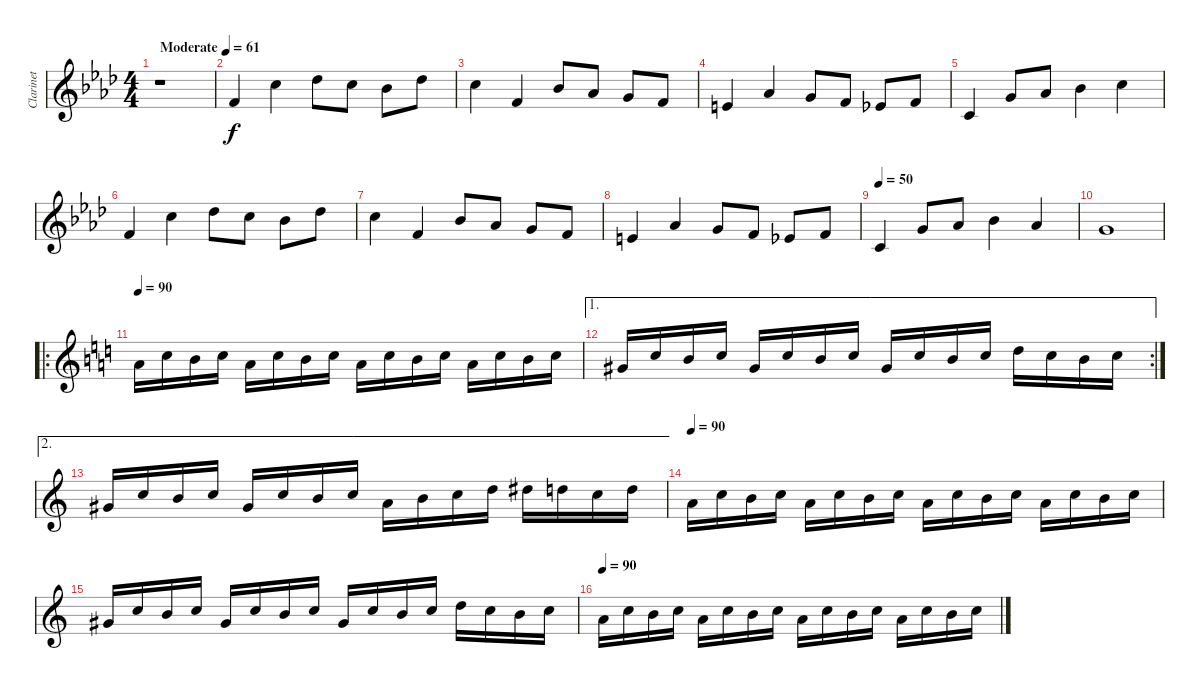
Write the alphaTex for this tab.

\track ("Clarinet" "Clarinet") {instrument clarinet}
\staff {score}
\tuning (D5 A4 F4 C4 G3 D3) {hide}
\ts (4 4)
\tempo (61 "Moderate")
\clef g2
\ks fminor
r.1{dy f instrument clarinet} |
5.4.4 7.3.4 8.3.8 7.3.8 5.3.8 8.3.8 |
7.3.4 5.4.4 5.3.8 3.3.8 2.3.8 5.4.8 |
4.4.4 3.3.4 7.4.8 5.4.8 3.4.8 5.4.8 |
5.5.4 7.4.8 8.4.8 5.3.4 7.3.4 |
5.4.4 7.3.4 8.3.8 7.3.8 5.3.8 8.3.8 |
7.3.4 5.4.4 5.3.8 3.3.8 2.3.8 5.4.8 |
4.4.4 8.4.4 7.4.8 5.4.8 3.4.8 5.4.8 |
\tempo 50
5.5.4 7.4.8 8.4.8 10.4.4 8.4.4 |
7.4.1 |
\ro
\tempo 90
\ks aminor
9.4.16 12.4.16 11.4.16 12.4.16 9.4.16 12.4.16 11.4.16 12.4.16 9.4.16 12.4.16 11.4.16 12.4.16 9.4.16 12.4.16 11.4.16 12.4.16 |
\ae 1
\rc 2
8.4.16 12.4.16 11.4.16 12.4.16 8.4.16 12.4.16 11.4.16 12.4.16 8.4.16 12.4.16 11.4.16 12.4.16 14.4.16 12.4.16 11.4.16 12.4.16 |
\ae 2
8.4.16 12.4.16 11.4.16 12.4.16 8.4.16 12.4.16 11.4.16 12.4.16 9.4.16 11.4.16 12.4.16 14.4.16 15.4.16 14.4.16 12.4.16 14.4.16 |
\tempo 90
9.4.16 12.4.16 11.4.16 12.4.16 9.4.16 12.4.16 11.4.16 12.4.16 9.4.16 12.4.16 11.4.16 12.4.16 9.4.16 12.4.16 11.4.16 12.4.16 |
8.4.16 12.4.16 11.4.16 12.4.16 8.4.16 12.4.16 11.4.16 12.4.16 8.4.16 12.4.16 11.4.16 12.4.16 14.4.16 12.4.16 11.4.16 12.4.16 |
\tempo 90
9.4.16 12.4.16 11.4.16 12.4.16 9.4.16 12.4.16 11.4.16 12.4.16 9.4.16 12.4.16 11.4.16 12.4.16 9.4.16 12.4.16 11.4.16 12.4.16
